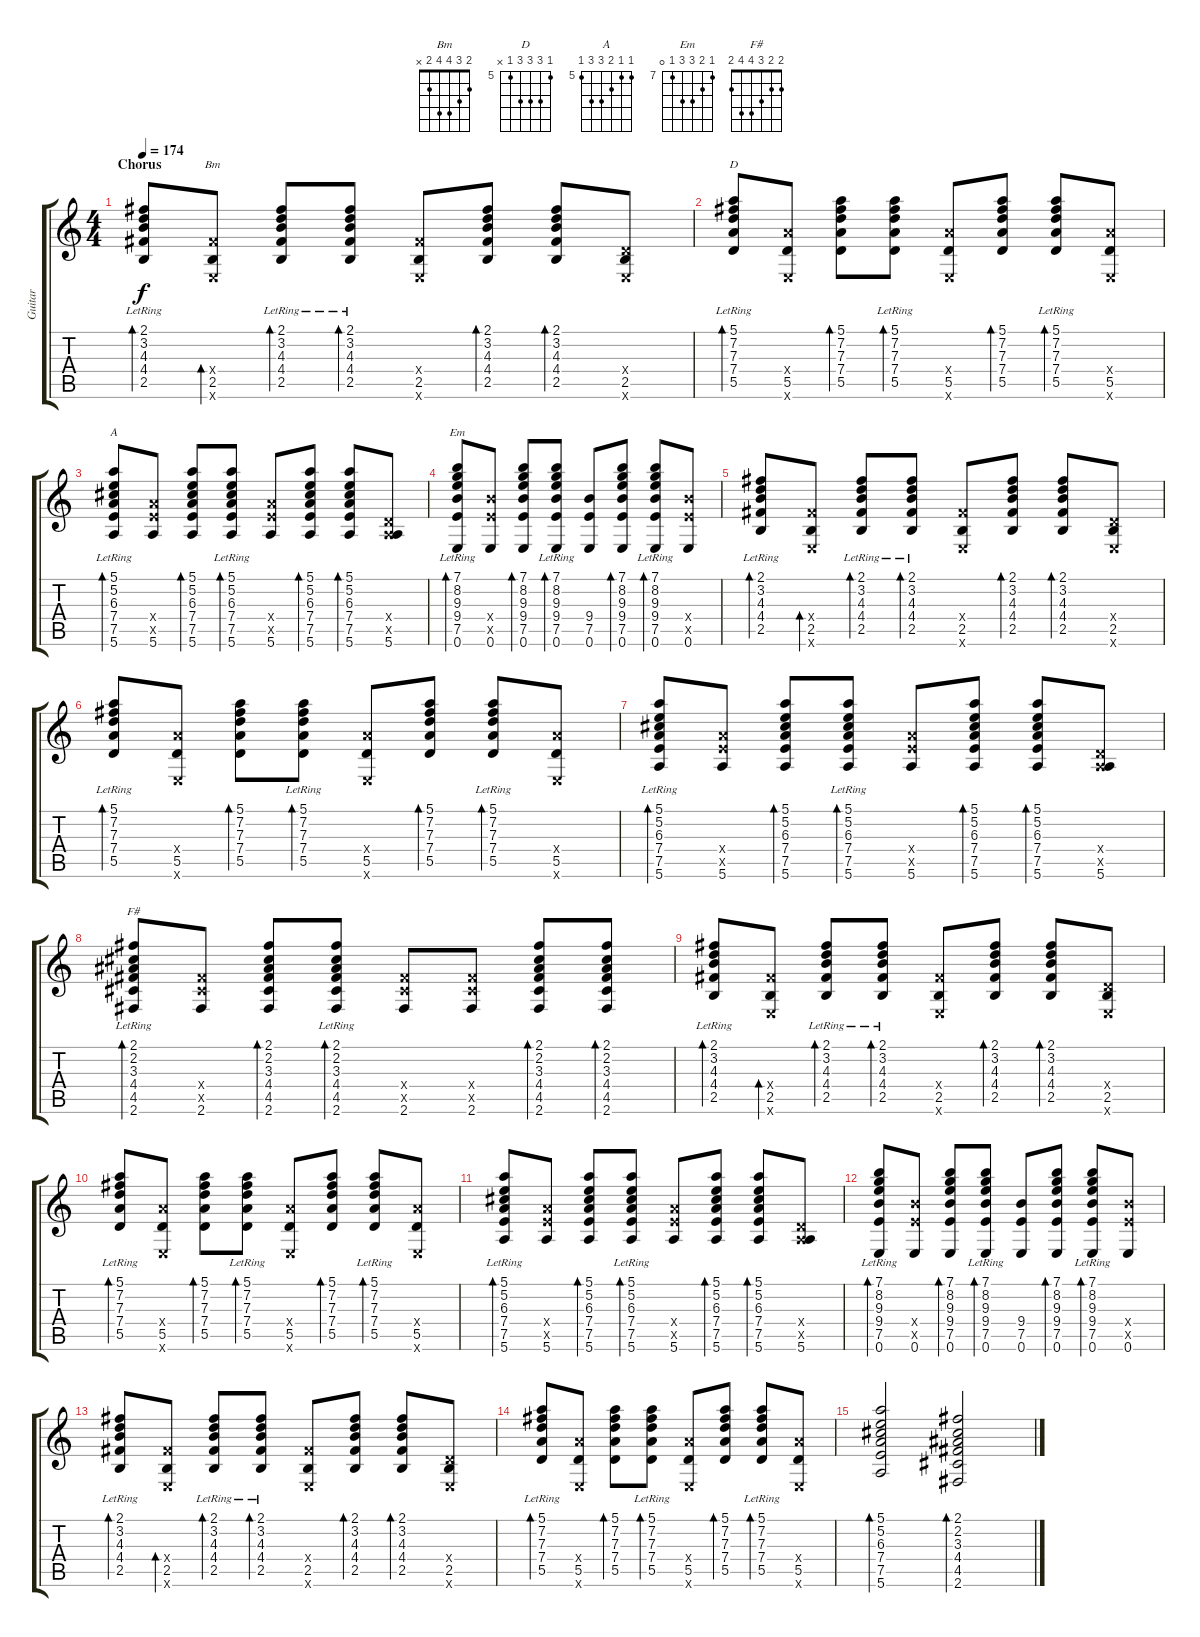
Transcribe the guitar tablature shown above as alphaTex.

\track ("Guitar" "Guitar") {instrument electricguitarclean}
\staff {score tabs}
\tuning (E4 B3 G3 D3 A2 E2) {hide}
\chord ("Bm" 2 3 4 4 2 x)
\chord ("D" 5 7 7 7 5 x) {firstfret 5}
\chord ("A" 5 5 6 7 7 5) {firstfret 5}
\chord ("Em" 7 8 9 9 7 0) {firstfret 7}
\chord ("F#" 2 2 3 4 4 2)
\ts (4 4)
\section ("" "Chorus")
\tempo 174
\clef g2
\ks c
(2.1{lr} 3.2{lr} 4.3{lr} 4.4{lr} 2.5{lr}).8{bd 60 dy f} (4.4{x} 2.5 0.6{x}).8{bd 60 ch "Bm"} (2.1{lr} 3.2{lr} 4.3{lr} 4.4{lr} 2.5{lr}).8{bd 60} (2.1{lr} 3.2{lr} 4.3{lr} 4.4{lr} 2.5{lr}).8{bd 60} (4.4{x} 2.5 0.6{x}).8 (2.1 3.2 4.3 4.4 2.5).8{bd 60} (2.1 3.2 4.3 4.4 2.5).8{bd 60} (0.4{x} 2.5 0.6{x}).8 |
(5.1{lr} 7.2{lr} 7.3{lr} 7.4{lr} 5.5{lr}).8{bd 60 ch "D"} (7.4{x} 5.5 0.6{x}).8 (5.1 7.2 7.3 7.4 5.5).8{bd 60} (5.1{lr} 7.2{lr} 7.3{lr} 7.4{lr} 5.5{lr}).8{bd 60} (7.4{x} 5.5 0.6{x}).8 (5.1 7.2 7.3 7.4 5.5).8{bd 60} (5.1{lr} 7.2{lr} 7.3{lr} 7.4{lr} 5.5{lr}).8{bd 60} (7.4{x} 5.5 0.6{x}).8 |
(5.1{lr} 5.2{lr} 6.3{lr} 7.4{lr} 7.5{lr} 5.6{lr}).8{bd 60 ch "A"} (7.4{x} 7.5{x} 5.6).8 (5.1 5.2 6.3 7.4 7.5 5.6).8{bd 60} (5.1{lr} 5.2{lr} 6.3{lr} 7.4{lr} 7.5{lr} 5.6{lr}).8{bd 60} (7.4{x} 7.5{x} 5.6).8 (5.1 5.2 6.3 7.4 7.5 5.6).8{bd 60} (5.1 5.2 6.3 7.4 7.5 5.6).8{bd 60} (0.4{x} 0.5{x} 5.6).8 |
(7.1{lr} 8.2{lr} 9.3{lr} 9.4{lr} 7.5{lr} 0.6{lr}).8{bd 60 ch "Em"} (9.4{x} 7.5{x} 0.6).8 (7.1 8.2 9.3 9.4 7.5 0.6).8{bd 60} (7.1{lr} 8.2{lr} 9.3{lr} 9.4{lr} 7.5{lr} 0.6{lr}).8{bd 60} (9.4 7.5 0.6).8 (7.1 8.2 9.3 9.4 7.5 0.6).8{bd 60} (7.1{lr} 8.2{lr} 9.3{lr} 9.4{lr} 7.5{lr} 0.6{lr}).8{bd 60} (9.4{x} 7.5{x} 0.6).8 |
(2.1{lr} 3.2{lr} 4.3{lr} 4.4{lr} 2.5{lr}).8{bd 60} (4.4{x} 2.5 0.6{x}).8{bd 60} (2.1{lr} 3.2{lr} 4.3{lr} 4.4{lr} 2.5{lr}).8{bd 60} (2.1{lr} 3.2{lr} 4.3{lr} 4.4{lr} 2.5{lr}).8{bd 60} (4.4{x} 2.5 0.6{x}).8 (2.1 3.2 4.3 4.4 2.5).8{bd 60} (2.1 3.2 4.3 4.4 2.5).8{bd 60} (0.4{x} 2.5 0.6{x}).8 |
(5.1{lr} 7.2{lr} 7.3{lr} 7.4{lr} 5.5{lr}).8{bd 60} (7.4{x} 5.5 0.6{x}).8 (5.1 7.2 7.3 7.4 5.5).8{bd 60} (5.1{lr} 7.2{lr} 7.3{lr} 7.4{lr} 5.5{lr}).8{bd 60} (7.4{x} 5.5 0.6{x}).8 (5.1 7.2 7.3 7.4 5.5).8{bd 60} (5.1{lr} 7.2{lr} 7.3{lr} 7.4{lr} 5.5{lr}).8{bd 60} (7.4{x} 5.5 0.6{x}).8 |
(5.1{lr} 5.2{lr} 6.3{lr} 7.4{lr} 7.5{lr} 5.6{lr}).8{bd 60} (7.4{x} 7.5{x} 5.6).8 (5.1 5.2 6.3 7.4 7.5 5.6).8{bd 60} (5.1{lr} 5.2{lr} 6.3{lr} 7.4{lr} 7.5{lr} 5.6{lr}).8{bd 60} (7.4{x} 7.5{x} 5.6).8 (5.1 5.2 6.3 7.4 7.5 5.6).8{bd 60} (5.1 5.2 6.3 7.4 7.5 5.6).8{bd 60} (0.4{x} 0.5{x} 5.6).8 |
(2.1{lr} 2.2{lr} 3.3{lr} 4.4{lr} 4.5{lr} 2.6{lr}).8{bd 60 ch "F#"} (4.4{x} 4.5{x} 2.6).8 (2.1 2.2 3.3 4.4 4.5 2.6).8{bd 60} (2.1{lr} 2.2{lr} 3.3{lr} 4.4{lr} 4.5{lr} 2.6{lr}).8{bd 60} (4.4{x} 4.5{x} 2.6).8 (4.4{x} 4.5{x} 2.6).8 (2.1 2.2 3.3 4.4 4.5 2.6).8{bd 60} (2.1 2.2 3.3 4.4 4.5 2.6).8{bd 60} |
(2.1{lr} 3.2{lr} 4.3{lr} 4.4{lr} 2.5{lr}).8{bd 60} (4.4{x} 2.5 0.6{x}).8{bd 60} (2.1{lr} 3.2{lr} 4.3{lr} 4.4{lr} 2.5{lr}).8{bd 60} (2.1{lr} 3.2{lr} 4.3{lr} 4.4{lr} 2.5{lr}).8{bd 60} (4.4{x} 2.5 0.6{x}).8 (2.1 3.2 4.3 4.4 2.5).8{bd 60} (2.1 3.2 4.3 4.4 2.5).8{bd 60} (0.4{x} 2.5 0.6{x}).8 |
(5.1{lr} 7.2{lr} 7.3{lr} 7.4{lr} 5.5{lr}).8{bd 60} (7.4{x} 5.5 0.6{x}).8 (5.1 7.2 7.3 7.4 5.5).8{bd 60} (5.1{lr} 7.2{lr} 7.3{lr} 7.4{lr} 5.5{lr}).8{bd 60} (7.4{x} 5.5 0.6{x}).8 (5.1 7.2 7.3 7.4 5.5).8{bd 60} (5.1{lr} 7.2{lr} 7.3{lr} 7.4{lr} 5.5{lr}).8{bd 60} (7.4{x} 5.5 0.6{x}).8 |
(5.1{lr} 5.2{lr} 6.3{lr} 7.4{lr} 7.5{lr} 5.6{lr}).8{bd 60} (7.4{x} 7.5{x} 5.6).8 (5.1 5.2 6.3 7.4 7.5 5.6).8{bd 60} (5.1{lr} 5.2{lr} 6.3{lr} 7.4{lr} 7.5{lr} 5.6{lr}).8{bd 60} (7.4{x} 7.5{x} 5.6).8 (5.1 5.2 6.3 7.4 7.5 5.6).8{bd 60} (5.1 5.2 6.3 7.4 7.5 5.6).8{bd 60} (0.4{x} 0.5{x} 5.6).8 |
(7.1{lr} 8.2{lr} 9.3{lr} 9.4{lr} 7.5{lr} 0.6{lr}).8{bd 60} (9.4{x} 7.5{x} 0.6).8 (7.1 8.2 9.3 9.4 7.5 0.6).8{bd 60} (7.1{lr} 8.2{lr} 9.3{lr} 9.4{lr} 7.5{lr} 0.6{lr}).8{bd 60} (9.4 7.5 0.6).8 (7.1 8.2 9.3 9.4 7.5 0.6).8{bd 60} (7.1{lr} 8.2{lr} 9.3{lr} 9.4{lr} 7.5{lr} 0.6{lr}).8{bd 60} (9.4{x} 7.5{x} 0.6).8 |
(2.1{lr} 3.2{lr} 4.3{lr} 4.4{lr} 2.5{lr}).8{bd 60} (4.4{x} 2.5 0.6{x}).8{bd 60} (2.1{lr} 3.2{lr} 4.3{lr} 4.4{lr} 2.5{lr}).8{bd 60} (2.1{lr} 3.2{lr} 4.3{lr} 4.4{lr} 2.5{lr}).8{bd 60} (4.4{x} 2.5 0.6{x}).8 (2.1 3.2 4.3 4.4 2.5).8{bd 60} (2.1 3.2 4.3 4.4 2.5).8{bd 60} (0.4{x} 2.5 0.6{x}).8 |
(5.1{lr} 7.2{lr} 7.3{lr} 7.4{lr} 5.5{lr}).8{bd 60} (7.4{x} 5.5 0.6{x}).8 (5.1 7.2 7.3 7.4 5.5).8{bd 60} (5.1{lr} 7.2{lr} 7.3{lr} 7.4{lr} 5.5{lr}).8{bd 60} (7.4{x} 5.5 0.6{x}).8 (5.1 7.2 7.3 7.4 5.5).8{bd 60} (5.1{lr} 7.2{lr} 7.3{lr} 7.4{lr} 5.5{lr}).8{bd 60} (7.4{x} 5.5 0.6{x}).8 |
(5.1 5.2 6.3 7.4 7.5 5.6).2{bd 240} (2.1 2.2 3.3 4.4 4.5 2.6).2{bd 240}
